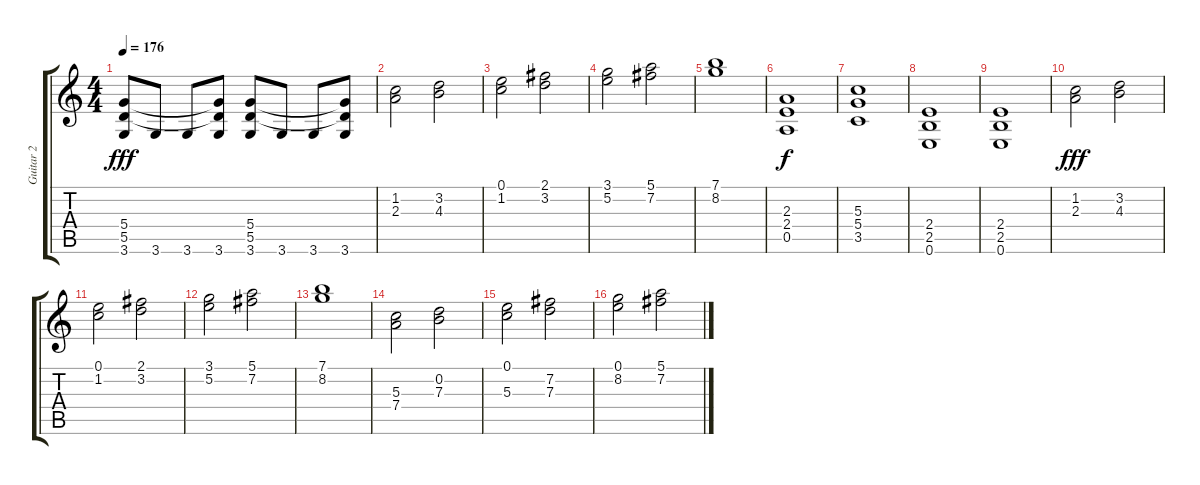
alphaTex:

\track ("Guitar 2" "Guitar 2") {instrument distortionguitar}
\staff {score tabs}
\tuning (E4 B3 G3 D3 A2 E2) {hide}
\ts (4 4)
\tempo 176
\clef g2
\ks c
(5.4 5.5 3.6).8{dy fff} 3.6.8 3.6.8 (5.4{t} 5.5{t} 3.6).8 (5.4 5.5 3.6).8 3.6.8 3.6.8 (5.4{t} 5.5{t} 3.6).8 |
(1.2 2.3).2 (3.2 4.3).2 |
(0.1 1.2).2 (2.1 3.2).2 |
(3.1 5.2).2 (5.1 7.2).2 |
(7.1 8.2).1 |
(2.3 2.4 0.5).1{dy f} |
(5.3 5.4 3.5).1 |
(2.4 2.5 0.6).1 |
(2.4 2.5 0.6).1 |
(1.2 2.3).2{dy fff} (3.2 4.3).2 |
(0.1 1.2).2 (2.1 3.2).2 |
(3.1 5.2).2 (5.1 7.2).2 |
(7.1 8.2).1 |
(5.3 7.4).2 (0.2 7.3).2 |
(0.1 5.3).2 (7.2 7.3).2 |
(0.1 8.2).2 (5.1 7.2).2
